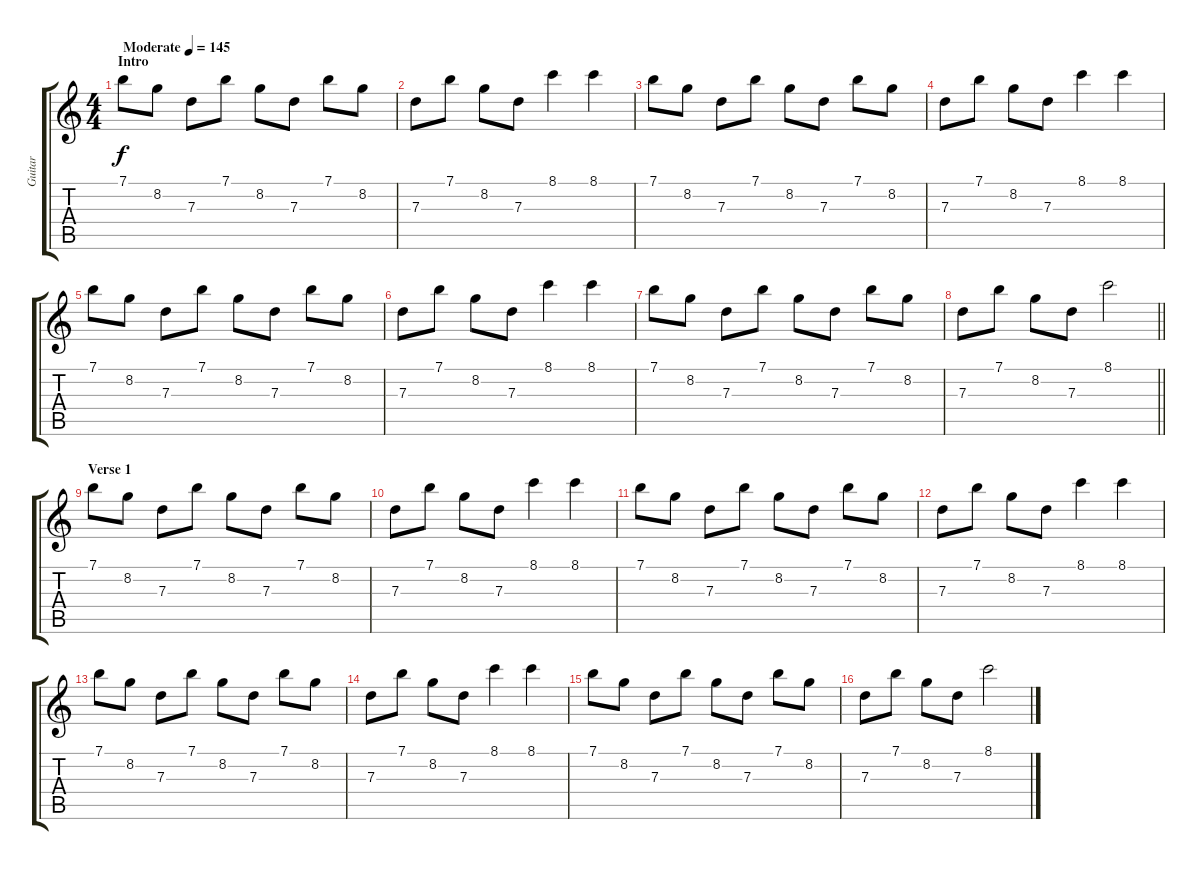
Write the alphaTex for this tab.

\track ("Guitar" "Guitar") {instrument electricguitarjazz}
\staff {score tabs}
\tuning (E4 B3 G3 D3 A2 E2) {hide}
\ts (4 4)
\section ("" "Intro")
\tempo (145 "Moderate")
\clef g2
\ks c
7.1.8{dy f instrument electricguitarjazz} 8.2.8 7.3.8 7.1.8 8.2.8 7.3.8 7.1.8 8.2.8 |
7.3.8 7.1.8 8.2.8 7.3.8 8.1.4 8.1.4 |
7.1.8 8.2.8 7.3.8 7.1.8 8.2.8 7.3.8 7.1.8 8.2.8 |
7.3.8 7.1.8 8.2.8 7.3.8 8.1.4 8.1.4 |
7.1.8 8.2.8 7.3.8 7.1.8 8.2.8 7.3.8 7.1.8 8.2.8 |
7.3.8 7.1.8 8.2.8 7.3.8 8.1.4 8.1.4 |
7.1.8 8.2.8 7.3.8 7.1.8 8.2.8 7.3.8 7.1.8 8.2.8 |
\barLineRight lightlight
7.3.8 7.1.8 8.2.8 7.3.8 8.1.2 |
\section ("" "Verse 1")
7.1.8 8.2.8 7.3.8 7.1.8 8.2.8 7.3.8 7.1.8 8.2.8 |
7.3.8 7.1.8 8.2.8 7.3.8 8.1.4 8.1.4 |
7.1.8 8.2.8 7.3.8 7.1.8 8.2.8 7.3.8 7.1.8 8.2.8 |
7.3.8 7.1.8 8.2.8 7.3.8 8.1.4 8.1.4 |
7.1.8 8.2.8 7.3.8 7.1.8 8.2.8 7.3.8 7.1.8 8.2.8 |
7.3.8 7.1.8 8.2.8 7.3.8 8.1.4 8.1.4 |
7.1.8 8.2.8 7.3.8 7.1.8 8.2.8 7.3.8 7.1.8 8.2.8 |
7.3.8 7.1.8 8.2.8 7.3.8 8.1.2
